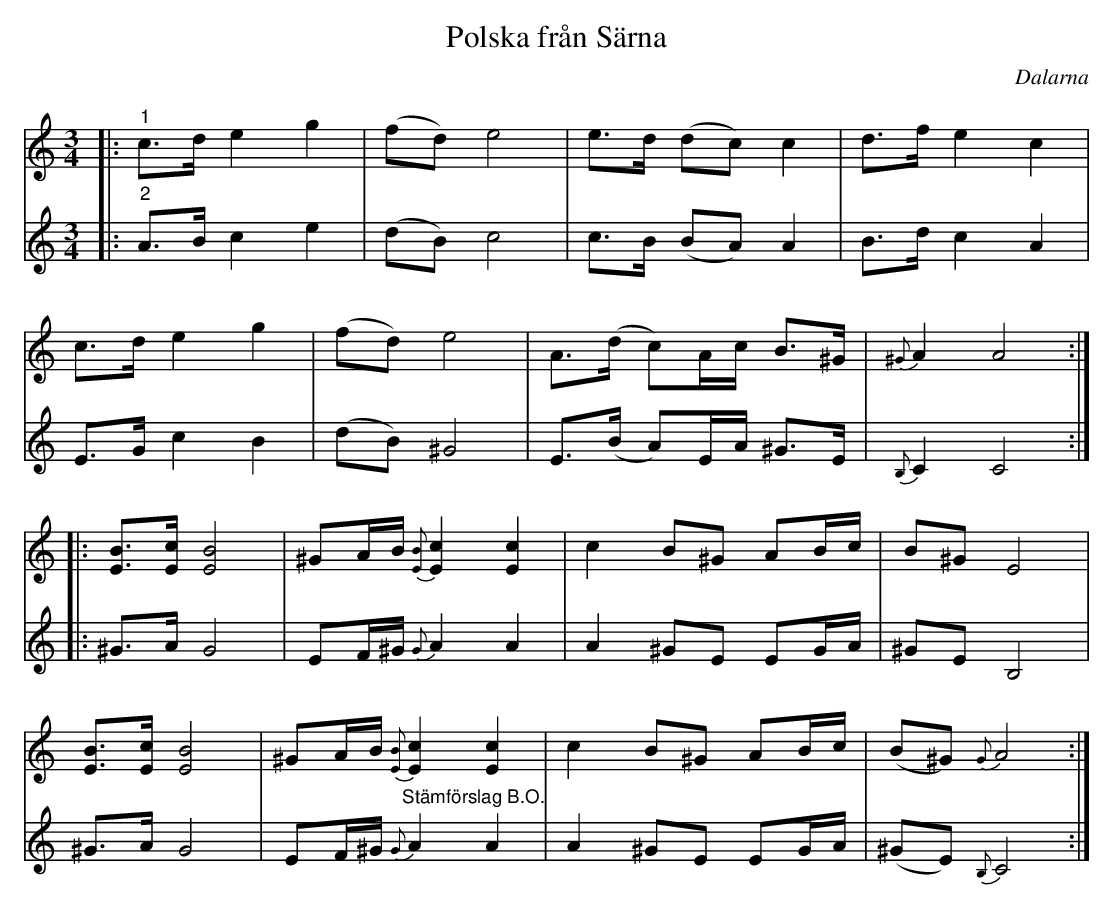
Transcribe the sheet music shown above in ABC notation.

X:1
T:Polska från Särna
O:Dalarna
L:1/8
M:3/4
K:Am
V:1
|:"^1" c>d e2 g2 | (fd) e4 | e>d (dc) c2 | d>f e2 c2 |
c>d e2 g2 | (fd) e4 | A>(d c)A/c/ B>^G | {^G} A2 A4 ::
[EB]>[Ec] [EB]4 | ^GA/B/{[EB]} [Ec]2 [Ec]2 | c2 B^G AB/c/ | B^G E4 |
[EB]>[Ec] [EB]4 | ^GA/B/{[EB]} [Ec]2 [Ec]2 | c2 B^G AB/c/ | (B^G){G} A4 :|
V:2
|:"^2" A>B c2 e2 | (dB) c4 | c>B (BA) A2 | B>d c2 A2 |
E>G c2 B2 | (dB) ^G4 | E>(B A)E/A/ ^G>E | {B,} C2 C4 ::
^G>A G4 | EF/^G/{G} A2 A2 | A2 ^GE EG/A/ | ^GE B,4 | ^G>A G4 |
EF/^G/"^Stämförslag B.O."{G} A2 A2 | A2 ^GE EG/A/ | (^GE){B,} C4 :|
